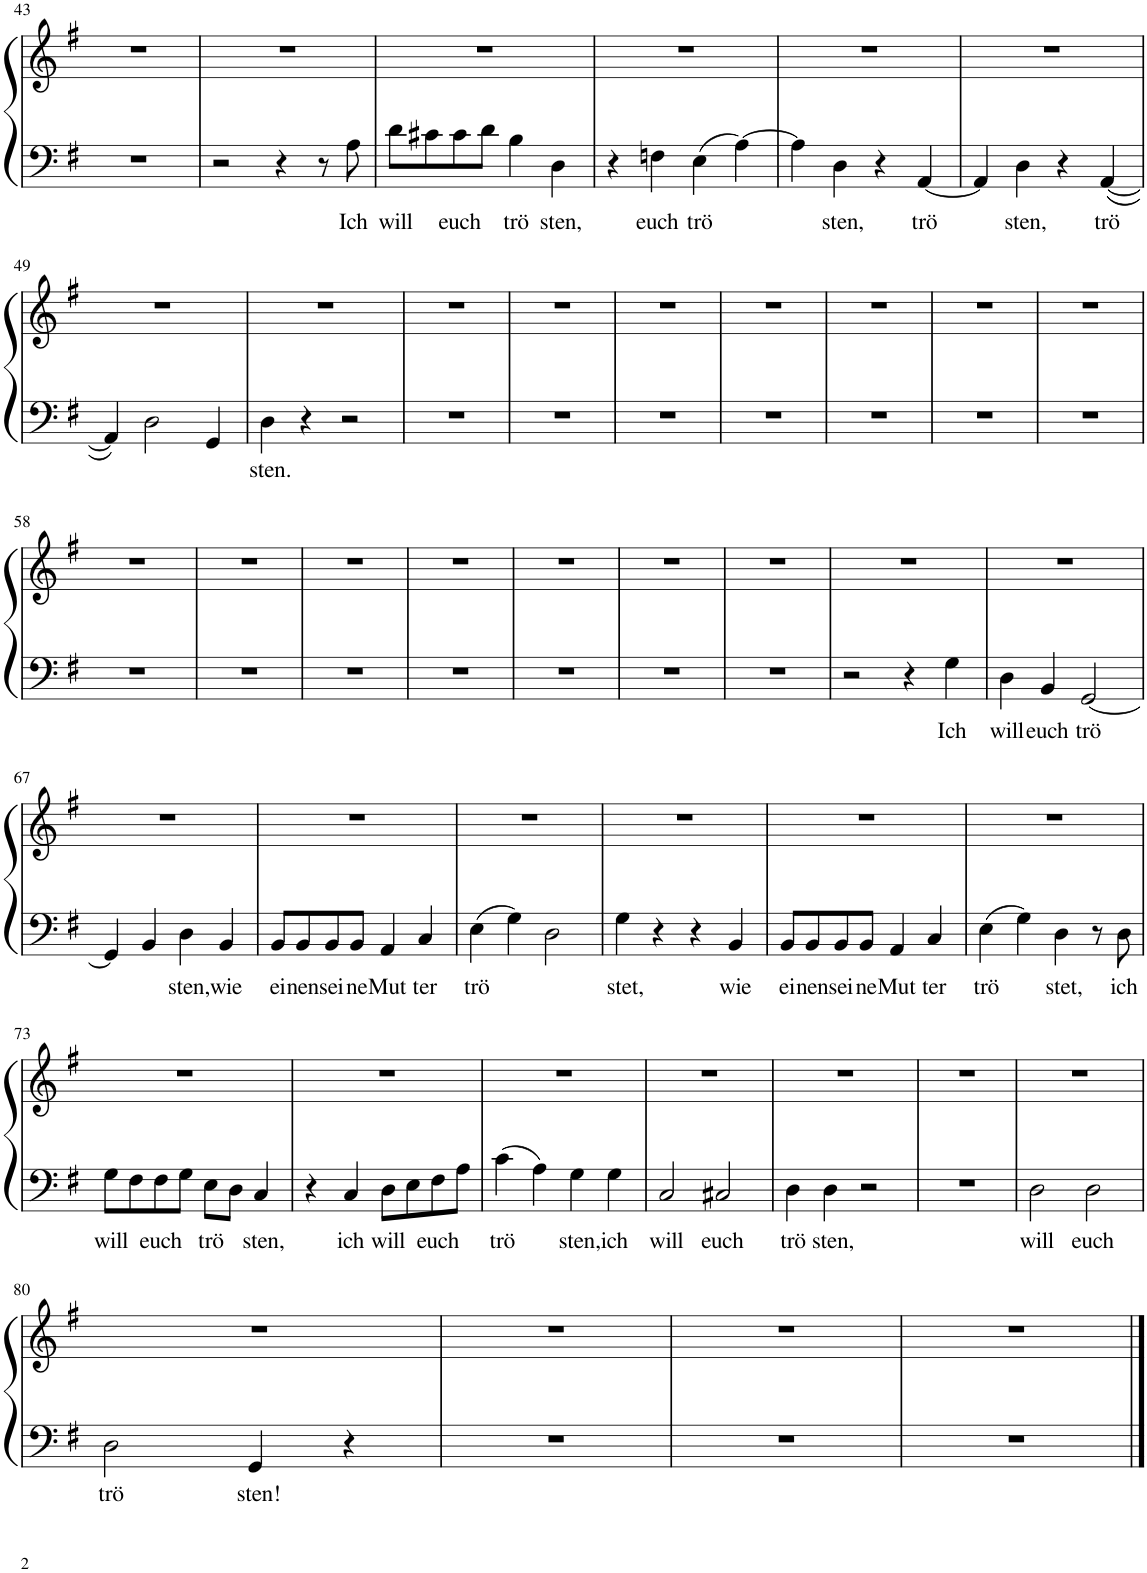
**kern	**text	**kern
*part1	*part1	*part1
*staff2	*staff2	*staff1
*I"Piano	*	*
*I'Pno.	*	*
!!LO:PB:g=z
*clefF4	*	*clefG2
*k[f#]	*	*k[f#]
*M4/4	*	*M4/4
=43	=43	=43
1r	.	1r
=44	=44	=44
2r	.	1r
4r	.	.
8r	.	.
!	!LO:LY:b	!
8A\	Ich	.
=45	=45	=45
!	!LO:LY:b	!
8d\L	will	1r
8c#X\	.	.
!	!LO:LY:b	!
8c#\	euch	.
8d\J	.	.
!	!LO:LY:b	!
4B\	trö	.
!	!LO:LY:b	!
4D\	sten,	.
=46	=46	=46
4r	.	1r
!	!LO:LY:b	!
4Fn\	euch	.
!	!LO:LY:b	!
4E\	trö	.
[4A\	.	.
=47	=47	=47
4A\]	.	1r
!	!LO:LY:b	!
4D\	sten,	.
4r	.	.
!	!LO:LY:b	!
[4AA/	trö	.
=48	=48	=48
4AA/]	.	1r
!	!LO:LY:b	!
4D\	sten,	.
4r	.	.
!	!LO:LY:b	!
[4AA/	trö	.
!!LO:LB:g=z
=49	=49	=49
4AA/]	.	1r
2D\	.	.
4GG/	.	.
=50	=50	=50
!	!LO:LY:b	!
4D\	sten.	1r
4r	.	.
2r	.	.
=51	=51	=51
1r	.	1r
=52	=52	=52
1r	.	1r
=53	=53	=53
1r	.	1r
=54	=54	=54
1r	.	1r
=55	=55	=55
1r	.	1r
=56	=56	=56
1r	.	1r
=57	=57	=57
1r	.	1r
!!LO:LB:g=z
=58	=58	=58
1r	.	1r
=59	=59	=59
1r	.	1r
=60	=60	=60
1r	.	1r
=61	=61	=61
1r	.	1r
=62	=62	=62
1r	.	1r
=63	=63	=63
1r	.	1r
=64	=64	=64
1r	.	1r
=65	=65	=65
2r	.	1r
4r	.	.
!	!LO:LY:b	!
4G\	Ich	.
=66	=66	=66
!	!LO:LY:b	!
4D\	will	1r
!	!LO:LY:b	!
4BB/	euch	.
!	!LO:LY:b	!
[2GG/	trö	.
!!LO:LB:g=z
=67	=67	=67
4GG/]	.	1r
4BB/	.	.
!	!LO:LY:b	!
4D\	sten,	.
!	!LO:LY:b	!
4BB/	wie	.
=68	=68	=68
!	!LO:LY:b	!
8BB/L	ei	1r
!	!LO:LY:b	!
8BB/	nen	.
!	!LO:LY:b	!
8BB/	sei	.
!	!LO:LY:b	!
8BB/J	ne	.
!	!LO:LY:b	!
4AA/	Mut	.
!	!LO:LY:b	!
4C/	ter	.
=69	=69	=69
!	!LO:LY:b	!
4E\	trö	1r
4G\	.	.
2D\	.	.
=70	=70	=70
!	!LO:LY:b	!
4G\	stet,	1r
4r	.	.
4r	.	.
!	!LO:LY:b	!
4BB/	wie	.
=71	=71	=71
!	!LO:LY:b	!
8BB/L	ei	1r
!	!LO:LY:b	!
8BB/	nen	.
!	!LO:LY:b	!
8BB/	sei	.
!	!LO:LY:b	!
8BB/J	ne	.
!	!LO:LY:b	!
4AA/	Mut	.
!	!LO:LY:b	!
4C/	ter	.
=72	=72	=72
!	!LO:LY:b	!
4E\	trö	1r
4G\	.	.
!	!LO:LY:b	!
4D\	stet,	.
8r	.	.
!	!LO:LY:b	!
8D\	ich	.
!!LO:LB:g=z
=73	=73	=73
!	!LO:LY:b	!
8G\L	will	1r
8F#\	.	.
!	!LO:LY:b	!
8F#\	euch	.
8G\J	.	.
!	!LO:LY:b	!
8E\L	trö	.
8D\J	.	.
!	!LO:LY:b	!
4C/	sten,	.
=74	=74	=74
4r	.	1r
!	!LO:LY:b	!
4C/	ich	.
!	!LO:LY:b	!
8D\L	will	.
8E\	.	.
!	!LO:LY:b	!
8F#\	euch	.
8A\J	.	.
=75	=75	=75
!	!LO:LY:b	!
4c\	trö	1r
4A\	.	.
!	!LO:LY:b	!
4G\	sten,	.
!	!LO:LY:b	!
4G\	ich	.
=76	=76	=76
!	!LO:LY:b	!
2C/	will	1r
!	!LO:LY:b	!
2C#X/	euch	.
=77	=77	=77
!	!LO:LY:b	!
4D\	trö	1r
!	!LO:LY:b	!
4D\	sten,	.
2r	.	.
=78	=78	=78
1r	.	1r
=79	=79	=79
!	!LO:LY:b	!
2D\	will	1r
!	!LO:LY:b	!
2D\	euch	.
!!LO:LB:g=z
=80	=80	=80
!	!LO:LY:b	!
2D\	trö	1r
!	!LO:LY:b	!
4GG/	sten!	.
4r	.	.
=81	=81	=81
1r	.	1r
=82	=82	=82
1r	.	1r
=83	=83	=83
1r	.	1r
==	==	==
*-	*-	*-
